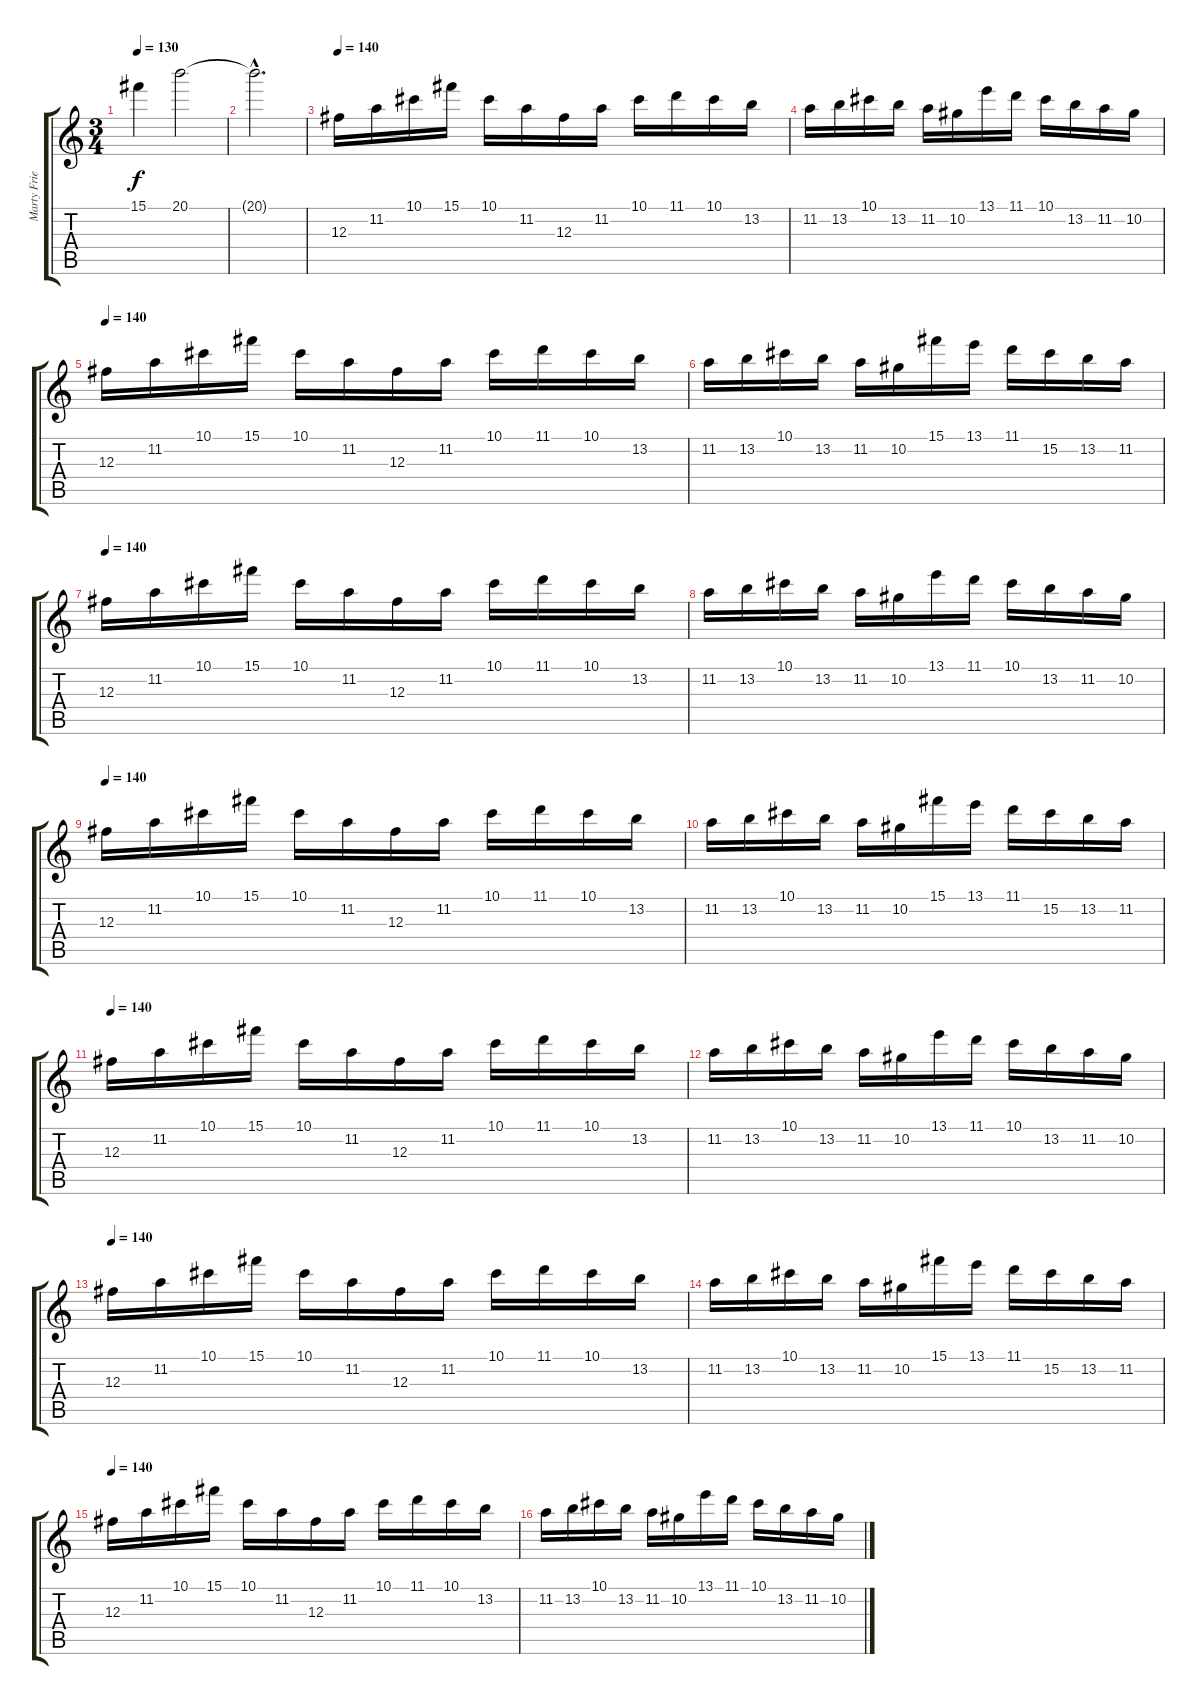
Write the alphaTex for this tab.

\track ("Marty Friedman" "Marty Frie") {instrument overdrivenguitar}
\staff {score tabs}
\tuning (Eb4 Bb3 Gb3 Db3 Ab2 Eb2) {hide}
\ts (3 4)
\tempo 130
\clef g2
\ks c
15.1{t}.4{dy f} 20.1.2 |
20.1{hac t}.2{d} |
\tempo 140
12.3.16 11.2.16 10.1.16 15.1.16 10.1.16 11.2.16 12.3.16 11.2.16 10.1.16 11.1.16 10.1.16 13.2.16 |
11.2.16 13.2.16 10.1.16 13.2.16 11.2.16 10.2.16 13.1.16 11.1.16 10.1.16 13.2.16 11.2.16 10.2.16 |
\tempo 140
12.3.16 11.2.16 10.1.16 15.1.16 10.1.16 11.2.16 12.3.16 11.2.16 10.1.16 11.1.16 10.1.16 13.2.16 |
11.2.16 13.2.16 10.1.16 13.2.16 11.2.16 10.2.16 15.1.16 13.1.16 11.1.16 15.2.16 13.2.16 11.2.16 |
\tempo 140
12.3.16 11.2.16 10.1.16 15.1.16 10.1.16 11.2.16 12.3.16 11.2.16 10.1.16 11.1.16 10.1.16 13.2.16 |
11.2.16 13.2.16 10.1.16 13.2.16 11.2.16 10.2.16 13.1.16 11.1.16 10.1.16 13.2.16 11.2.16 10.2.16 |
\tempo 140
12.3.16 11.2.16 10.1.16 15.1.16 10.1.16 11.2.16 12.3.16 11.2.16 10.1.16 11.1.16 10.1.16 13.2.16 |
11.2.16 13.2.16 10.1.16 13.2.16 11.2.16 10.2.16 15.1.16 13.1.16 11.1.16 15.2.16 13.2.16 11.2.16 |
\tempo 140
12.3.16 11.2.16 10.1.16 15.1.16 10.1.16 11.2.16 12.3.16 11.2.16 10.1.16 11.1.16 10.1.16 13.2.16 |
11.2.16 13.2.16 10.1.16 13.2.16 11.2.16 10.2.16 13.1.16 11.1.16 10.1.16 13.2.16 11.2.16 10.2.16 |
\tempo 140
12.3.16 11.2.16 10.1.16 15.1.16 10.1.16 11.2.16 12.3.16 11.2.16 10.1.16 11.1.16 10.1.16 13.2.16 |
11.2.16 13.2.16 10.1.16 13.2.16 11.2.16 10.2.16 15.1.16 13.1.16 11.1.16 15.2.16 13.2.16 11.2.16 |
\tempo 140
12.3.16 11.2.16 10.1.16 15.1.16 10.1.16 11.2.16 12.3.16 11.2.16 10.1.16 11.1.16 10.1.16 13.2.16 |
11.2.16 13.2.16 10.1.16 13.2.16 11.2.16 10.2.16 13.1.16 11.1.16 10.1.16 13.2.16 11.2.16 10.2.16
